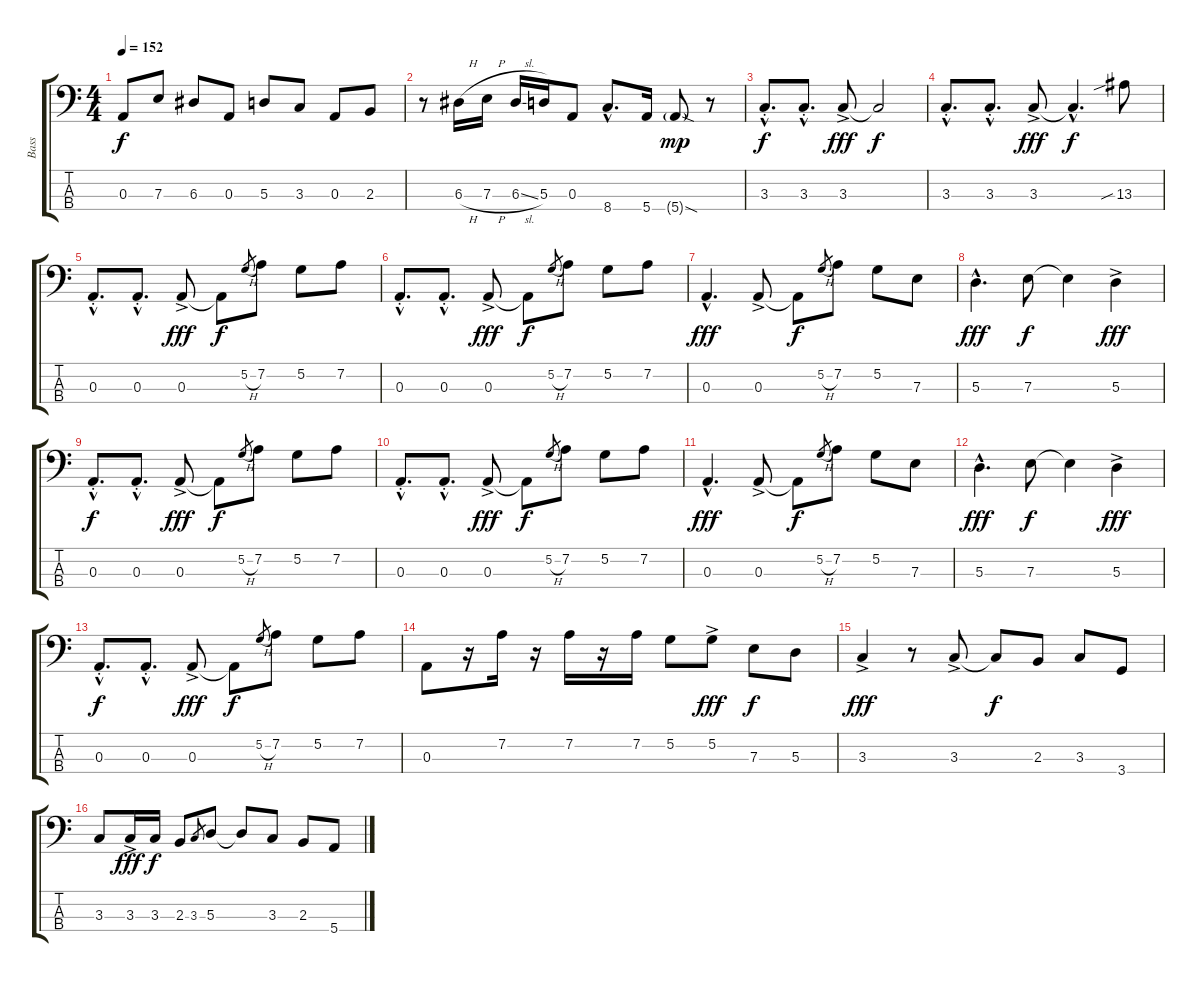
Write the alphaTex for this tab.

\track ("Bass" "Bass") {instrument electricbasspick}
\staff {score tabs}
\tuning (G2 D2 A1 E1) {hide}
\ts (4 4)
\tempo 152
\clef f4
\ks c
0.3.8{dy f} 7.3.8 6.3.8 0.3.8 5.3.8 3.3.8 0.3.8 2.3.8 |
r.8 6.3{h}.16 7.3{h}.16 6.3{sl}.16 5.3.16 0.3.8 8.4{hac}.8{d} 5.4.16 5.4{sod g}.8{dy mp} r.8 |
3.3{hac st}.8{d dy f} 3.3{hac st}.8{d} 3.3{ac}.8{dy fff} 3.3{t}.2{dy f} |
3.3{hac st}.8{d} 3.3{hac st}.8{d} 3.3{ac}.8{dy fff} 3.3{hac t}.4{d dy f} 13.3{sib}.8 |
0.3{hac st}.8{d} 0.3{hac st}.8{d} 0.3{ac}.8{dy fff} 0.3{t}.8{dy f} 5.2{h}.8{gr} 7.2.8 5.2.8 7.2.8 |
0.3{hac st}.8{d} 0.3{hac st}.8{d} 0.3{ac}.8{dy fff} 0.3{t}.8{dy f} 5.2{h}.8{gr} 7.2.8 5.2.8 7.2.8 |
0.3{hac}.4{d dy fff} 0.3{ac}.8 0.3{t}.8{dy f} 5.2{h}.8{gr} 7.2.8 5.2.8 7.3.8 |
5.3{hac}.4{d dy fff} 7.3.8{dy f} 7.3{t}.4 5.3{ac}.4{dy fff} |
0.3{hac st}.8{d dy f} 0.3{hac st}.8{d} 0.3{ac}.8{dy fff} 0.3{t}.8{dy f} 5.2{h}.8{gr} 7.2.8 5.2.8 7.2.8 |
0.3{hac st}.8{d} 0.3{hac st}.8{d} 0.3{ac}.8{dy fff} 0.3{t}.8{dy f} 5.2{h}.8{gr} 7.2.8 5.2.8 7.2.8 |
0.3{hac}.4{d dy fff} 0.3{ac}.8 0.3{t}.8{dy f} 5.2{h}.8{gr} 7.2.8 5.2.8 7.3.8 |
5.3{hac}.4{d dy fff} 7.3.8{dy f} 7.3{t}.4 5.3{ac}.4{dy fff} |
0.3{hac st}.8{d dy f} 0.3{hac st}.8{d} 0.3{ac}.8{dy fff} 0.3{t}.8{dy f} 5.2{h}.8{gr} 7.2.8 5.2.8 7.2.8 |
0.3.8 r.16 7.2.16 r.16 7.2.16 r.16 7.2.16 5.2.8 5.2{ac}.8{dy fff} 7.3.8{dy f} 5.3.8 |
3.3{ac}.4{dy fff} r.8 3.3{ac}.8 3.3{t}.8{dy f} 2.3.8 3.3.8 3.4.8 |
3.3.8 3.3{ac}.16{dy fff} 3.3.16{dy f} 2.3.8 3.3.8{gr} 5.3.8 5.3{t}.8 3.3.8 2.3.8 5.4.8
